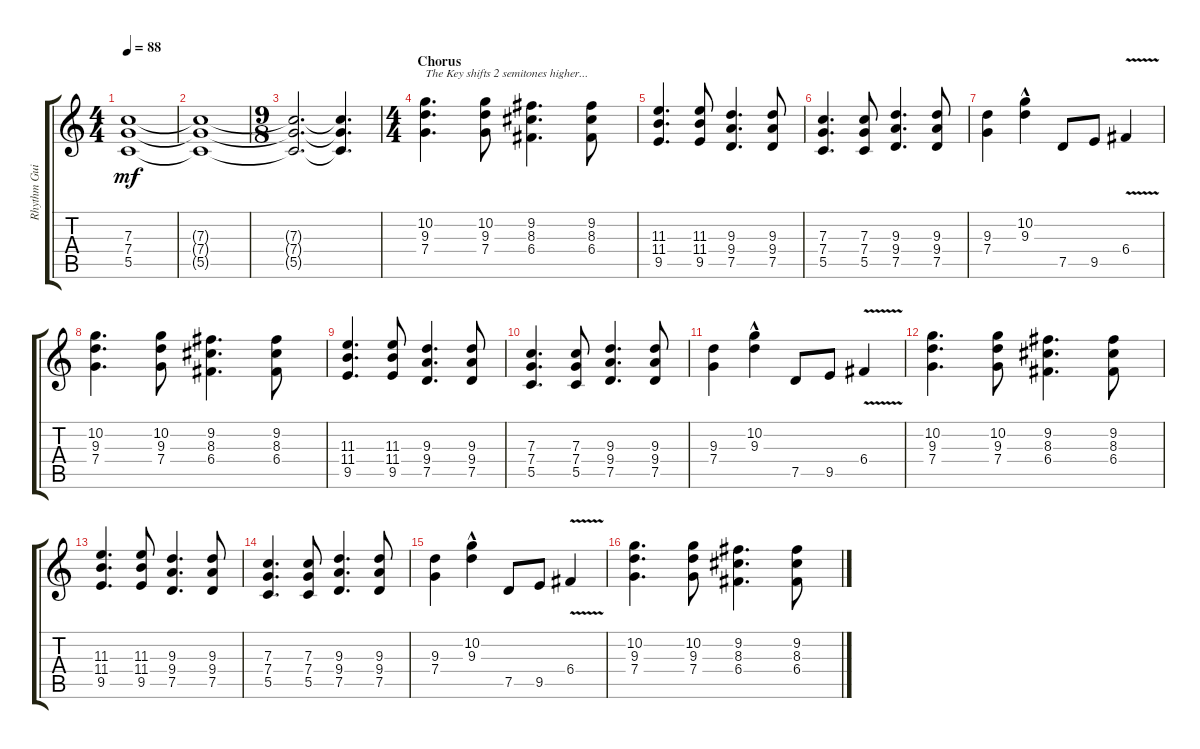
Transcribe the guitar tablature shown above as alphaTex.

\track ("Rhythm Guitar" "Rhythm Gui") {instrument distortionguitar}
\staff {score tabs}
\tuning (D4 A3 F3 C3 G2 D2) {hide}
\ts (4 4)
\tempo 88
\clef g2
\ks c
(7.3 7.4 5.5).1{dy mf} |
(7.3{t} 7.4{t} 5.5{t}).1 |
\ts (9 8)
(7.3{t} 7.4{t} 5.5{t}).2{d} (7.3{t} 7.4{t} 5.5{t}).4{d} |
\ts (4 4)
\section ("" "Chorus")
(10.2 9.3 7.4).4{d txt "The Key shifts 2 semitones higher..."} (10.2 9.3 7.4).8 (9.2 8.3 6.4).4{d} (9.2 8.3 6.4).8 |
(11.3 11.4 9.5).4{d} (11.3 11.4 9.5).8 (9.3 9.4 7.5).4{d} (9.3 9.4 7.5).8 |
(7.3 7.4 5.5).4{d} (7.3 7.4 5.5).8 (9.3 9.4 7.5).4{d} (9.3 9.4 7.5).8 |
(9.3 7.4).4 (10.2{hac} 9.3{hac}).4 7.5.8 9.5.8 6.4{v}.4 |
(10.2 9.3 7.4).4{d} (10.2 9.3 7.4).8 (9.2 8.3 6.4).4{d} (9.2 8.3 6.4).8 |
(11.3 11.4 9.5).4{d} (11.3 11.4 9.5).8 (9.3 9.4 7.5).4{d} (9.3 9.4 7.5).8 |
(7.3 7.4 5.5).4{d} (7.3 7.4 5.5).8 (9.3 9.4 7.5).4{d} (9.3 9.4 7.5).8 |
(9.3 7.4).4 (10.2{hac} 9.3{hac}).4 7.5.8 9.5.8 6.4{v}.4 |
(10.2 9.3 7.4).4{d} (10.2 9.3 7.4).8 (9.2 8.3 6.4).4{d} (9.2 8.3 6.4).8 |
(11.3 11.4 9.5).4{d} (11.3 11.4 9.5).8 (9.3 9.4 7.5).4{d} (9.3 9.4 7.5).8 |
(7.3 7.4 5.5).4{d} (7.3 7.4 5.5).8 (9.3 9.4 7.5).4{d} (9.3 9.4 7.5).8 |
(9.3 7.4).4 (10.2{hac} 9.3{hac}).4 7.5.8 9.5.8 6.4{v}.4 |
(10.2 9.3 7.4).4{d} (10.2 9.3 7.4).8 (9.2 8.3 6.4).4{d} (9.2 8.3 6.4).8
